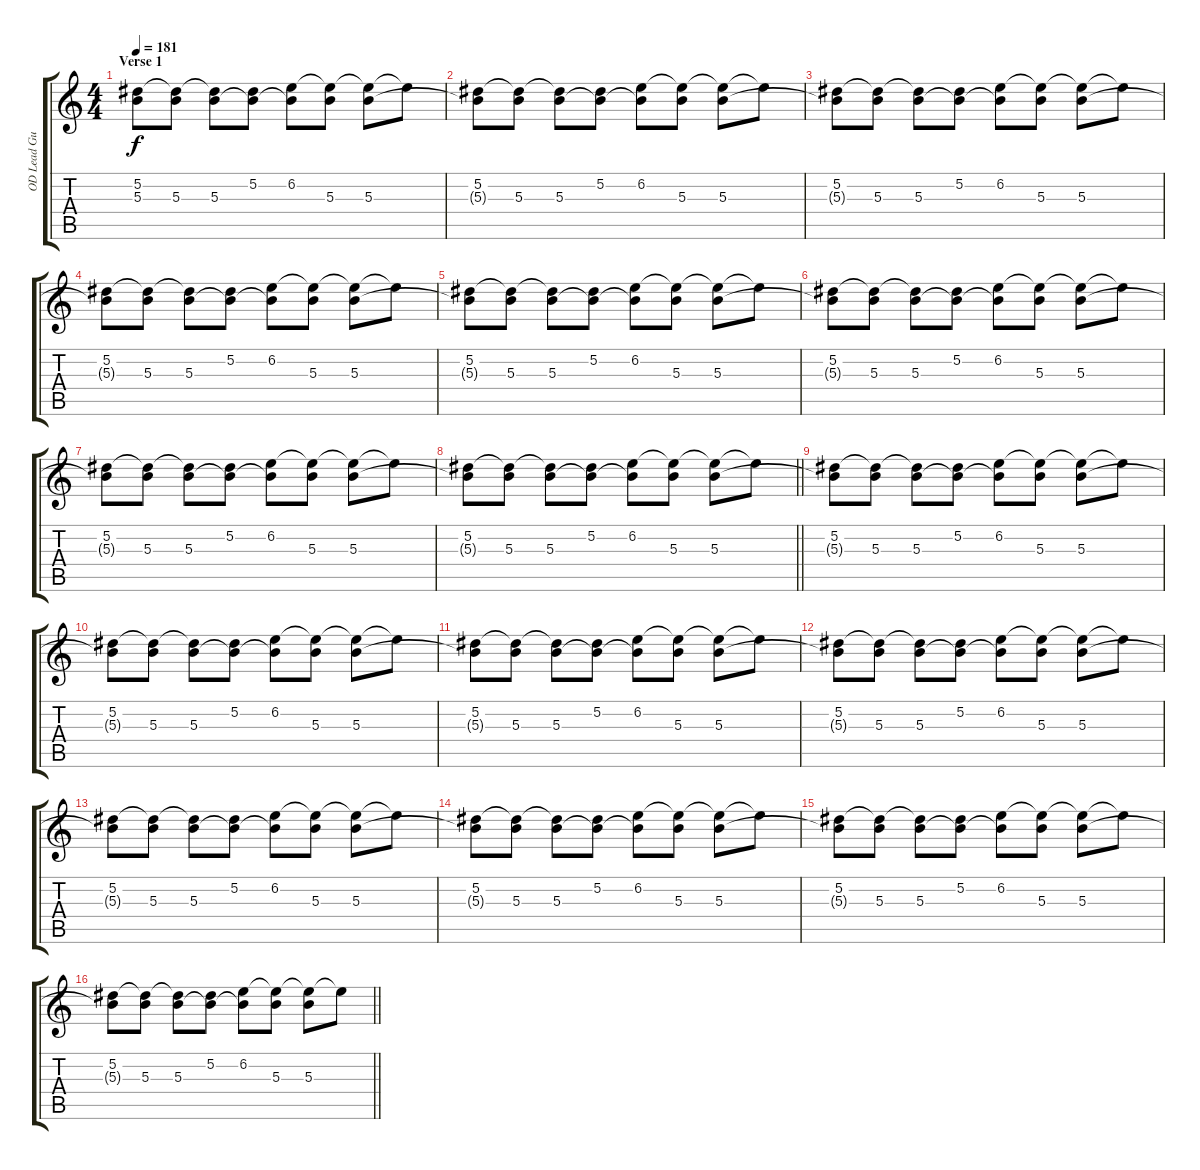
\track ("OD Lead Guitar" "OD Lead Gu") {instrument overdrivenguitar}
\staff {score tabs}
\tuning (Eb4 Bb3 Gb3 Db3 Ab2 Db2) {hide}
\ts (4 4)
\section ("" "Verse 1")
\tempo 181
\clef g2
\ks c
(5.2 5.3{t}).8{dy f} (5.2{t} 5.3).8 (5.2{t} 5.3).8 (5.2 5.3{t}).8 (6.2 5.3{t}).8 (6.2{t} 5.3).8 (6.2{t} 5.3).8 6.2{t}.8 |
(5.2 5.3{t}).8 (5.2{t} 5.3).8 (5.2{t} 5.3).8 (5.2 5.3{t}).8 (6.2 5.3{t}).8 (6.2{t} 5.3).8 (6.2{t} 5.3).8 6.2{t}.8 |
(5.2 5.3{t}).8 (5.2{t} 5.3).8 (5.2{t} 5.3).8 (5.2 5.3{t}).8 (6.2 5.3{t}).8 (6.2{t} 5.3).8 (6.2{t} 5.3).8 6.2{t}.8 |
(5.2 5.3{t}).8 (5.2{t} 5.3).8 (5.2{t} 5.3).8 (5.2 5.3{t}).8 (6.2 5.3{t}).8 (6.2{t} 5.3).8 (6.2{t} 5.3).8 6.2{t}.8 |
(5.2 5.3{t}).8 (5.2{t} 5.3).8 (5.2{t} 5.3).8 (5.2 5.3{t}).8 (6.2 5.3{t}).8 (6.2{t} 5.3).8 (6.2{t} 5.3).8 6.2{t}.8 |
(5.2 5.3{t}).8 (5.2{t} 5.3).8 (5.2{t} 5.3).8 (5.2 5.3{t}).8 (6.2 5.3{t}).8 (6.2{t} 5.3).8 (6.2{t} 5.3).8 6.2{t}.8 |
(5.2 5.3{t}).8 (5.2{t} 5.3).8 (5.2{t} 5.3).8 (5.2 5.3{t}).8 (6.2 5.3{t}).8 (6.2{t} 5.3).8 (6.2{t} 5.3).8 6.2{t}.8 |
\barLineRight lightlight
(5.2 5.3{t}).8 (5.2{t} 5.3).8 (5.2{t} 5.3).8 (5.2 5.3{t}).8 (6.2 5.3{t}).8 (6.2{t} 5.3).8 (6.2{t} 5.3).8 6.2{t}.8 |
(5.2 5.3{t}).8 (5.2{t} 5.3).8 (5.2{t} 5.3).8 (5.2 5.3{t}).8 (6.2 5.3{t}).8 (6.2{t} 5.3).8 (6.2{t} 5.3).8 6.2{t}.8 |
(5.2 5.3{t}).8 (5.2{t} 5.3).8 (5.2{t} 5.3).8 (5.2 5.3{t}).8 (6.2 5.3{t}).8 (6.2{t} 5.3).8 (6.2{t} 5.3).8 6.2{t}.8 |
(5.2 5.3{t}).8 (5.2{t} 5.3).8 (5.2{t} 5.3).8 (5.2 5.3{t}).8 (6.2 5.3{t}).8 (6.2{t} 5.3).8 (6.2{t} 5.3).8 6.2{t}.8 |
(5.2 5.3{t}).8 (5.2{t} 5.3).8 (5.2{t} 5.3).8 (5.2 5.3{t}).8 (6.2 5.3{t}).8 (6.2{t} 5.3).8 (6.2{t} 5.3).8 6.2{t}.8 |
(5.2 5.3{t}).8 (5.2{t} 5.3).8 (5.2{t} 5.3).8 (5.2 5.3{t}).8 (6.2 5.3{t}).8 (6.2{t} 5.3).8 (6.2{t} 5.3).8 6.2{t}.8 |
(5.2 5.3{t}).8 (5.2{t} 5.3).8 (5.2{t} 5.3).8 (5.2 5.3{t}).8 (6.2 5.3{t}).8 (6.2{t} 5.3).8 (6.2{t} 5.3).8 6.2{t}.8 |
(5.2 5.3{t}).8 (5.2{t} 5.3).8 (5.2{t} 5.3).8 (5.2 5.3{t}).8 (6.2 5.3{t}).8 (6.2{t} 5.3).8 (6.2{t} 5.3).8 6.2{t}.8 |
\barLineRight lightlight
(5.2 5.3{t}).8 (5.2{t} 5.3).8 (5.2{t} 5.3).8 (5.2 5.3{t}).8 (6.2 5.3{t}).8 (6.2{t} 5.3).8 (6.2{t} 5.3).8 6.2{t}.8
